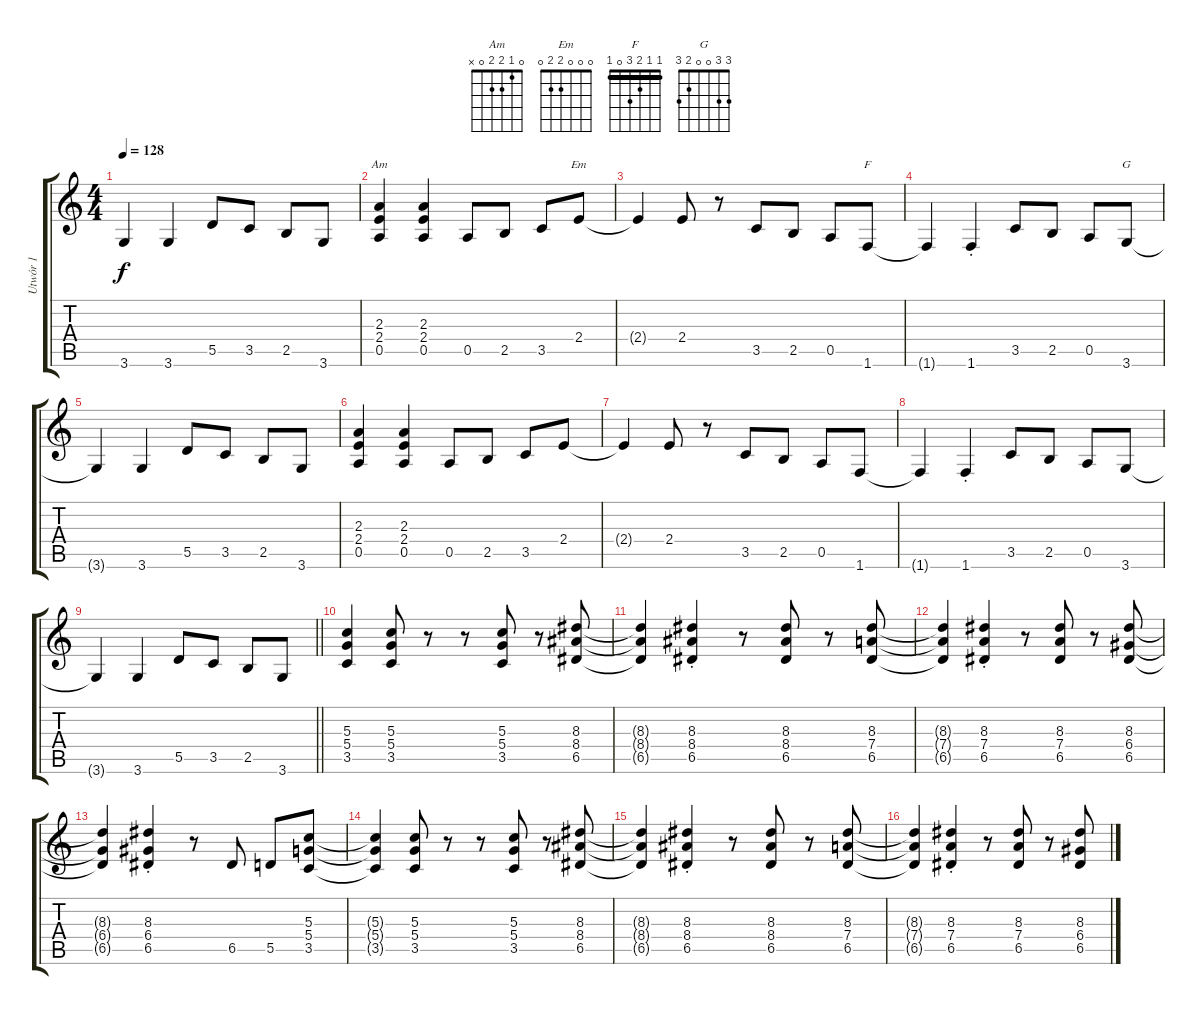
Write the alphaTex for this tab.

\track ("Utwór 1" "Utwór 1") {instrument overdrivenguitar}
\staff {score tabs}
\tuning (E4 B3 G3 D3 A2 E2) {hide}
\chord ("Am" 0 1 2 2 0 x)
\chord ("Em" 0 0 0 2 2 0)
\chord ("F" 1 1 2 3 0 1) {barre 1}
\chord ("G" 3 3 0 0 2 3)
\ts (4 4)
\tempo 128
\clef g2
\ks c
3.6{t}.4{dy f} 3.6.4 5.5.8 3.5.8 2.5.8 3.6.8 |
(2.3 2.4 0.5).4{ch "Am"} (2.3 2.4 0.5).4 0.5.8 2.5.8 3.5.8 2.4.8{ch "Em"} |
2.4{t}.4 2.4.8 r.8 3.5.8 2.5.8 0.5.8 1.6.8{ch "F"} |
1.6{t}.4 1.6{st}.4 3.5.8 2.5.8 0.5.8 3.6.8{ch "G"} |
3.6{t}.4 3.6.4 5.5.8 3.5.8 2.5.8 3.6.8 |
(2.3 2.4 0.5).4 (2.3 2.4 0.5).4 0.5.8 2.5.8 3.5.8 2.4.8 |
2.4{t}.4 2.4.8 r.8 3.5.8 2.5.8 0.5.8 1.6.8 |
1.6{t}.4 1.6{st}.4 3.5.8 2.5.8 0.5.8 3.6.8 |
\barLineRight lightlight
3.6{t}.4 3.6.4 5.5.8 3.5.8 2.5.8 3.6.8 |
(5.3 5.4 3.5).4 (5.3 5.4 3.5).8 r.8 r.8 (5.3 5.4 3.5).8 r.8 (8.3 8.4 6.5).8 |
(8.3{t} 8.4{t} 6.5{t}).4 (8.3{st} 8.4{st} 6.5{st}).4 r.8 (8.3 8.4 6.5).8 r.8 (8.3 7.4 6.5).8 |
(8.3{t} 7.4{t} 6.5{t}).4 (8.3{st} 7.4{st} 6.5{st}).4 r.8 (8.3 7.4 6.5).8 r.8 (8.3 6.4 6.5).8 |
(8.3{t} 6.4{t} 6.5{t}).4 (8.3{st} 6.4{st} 6.5{st}).4 r.8 6.5.8 5.5.8 (5.3 5.4 3.5).8 |
(5.3{t} 5.4{t} 3.5{t}).4 (5.3 5.4 3.5).8 r.8 r.8 (5.3 5.4 3.5).8 r.8 (8.3 8.4 6.5).8 |
(8.3{t} 8.4{t} 6.5{t}).4 (8.3{st} 8.4{st} 6.5{st}).4 r.8 (8.3 8.4 6.5).8 r.8 (8.3 7.4 6.5).8 |
(8.3{t} 7.4{t} 6.5{t}).4 (8.3{st} 7.4{st} 6.5{st}).4 r.8 (8.3 7.4 6.5).8 r.8 (8.3 6.4 6.5).8
